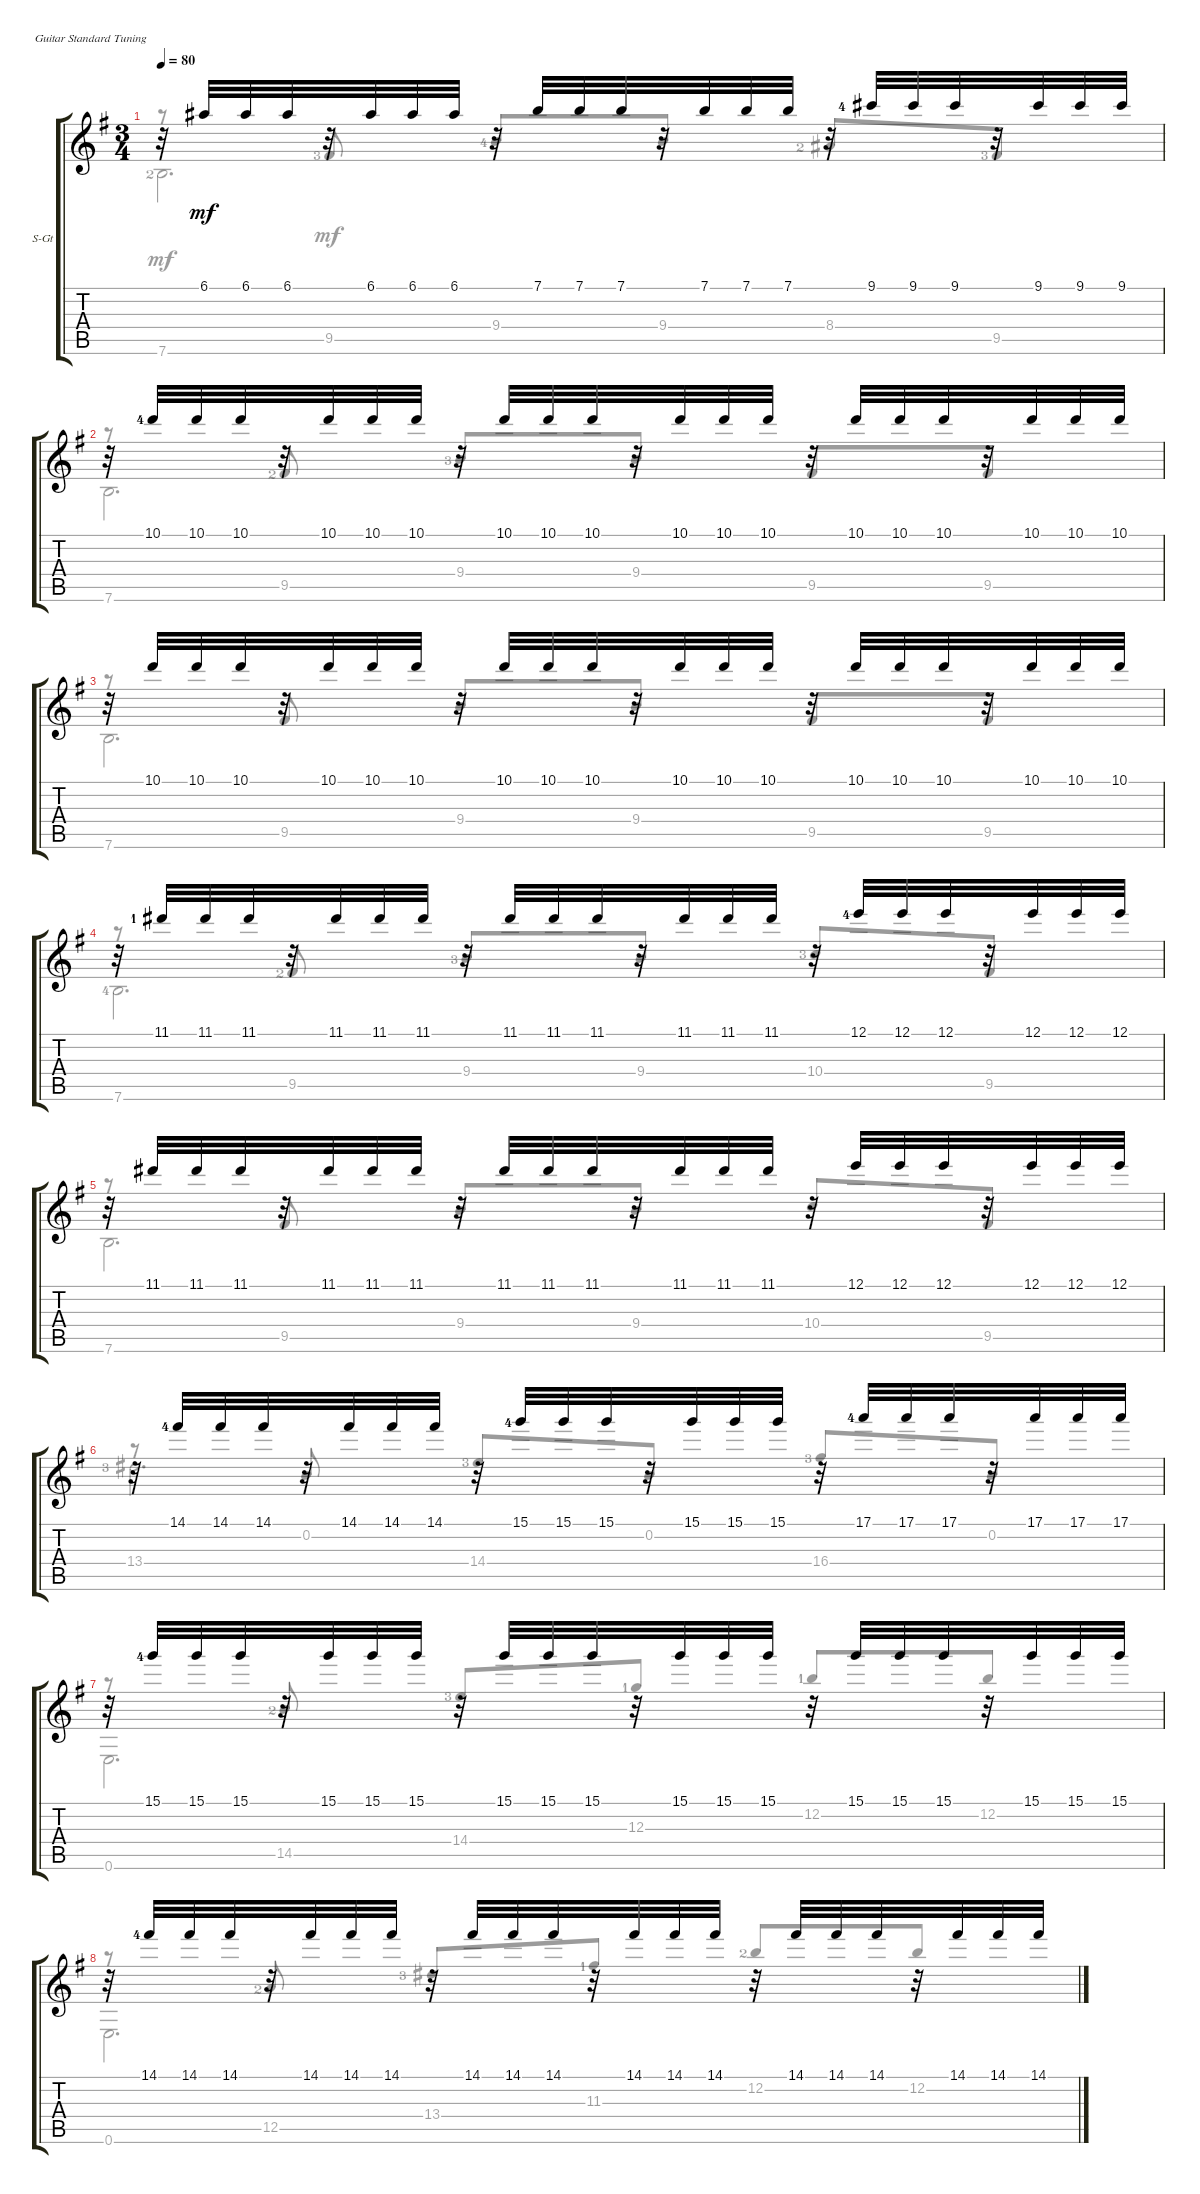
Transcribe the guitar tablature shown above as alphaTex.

\defaultSystemsLayout 4
\bracketExtendMode groupsimilarinstruments
\firstSystemTrackNameOrientation horizontal
\otherSystemsTrackNameOrientation horizontal
\track ("Steel Guitar" "S-Gt") {instrument acousticguitarsteel}
\staff {score tabs}
\tuning (E4 B3 G3 D3 A2 E2)
\voice
\ts (3 4)
\tempo 80
\clef g2
\scale
1.05549
\ks eminor
r.32{dy mf} 6.1.32 6.1.32 6.1.32 r.32 6.1.32 6.1.32 6.1.32 r.32 7.1.32 7.1.32 7.1.32 r.32 7.1.32 7.1.32 7.1.32 r.32 9.1{lf 5}.32 9.1.32 9.1.32 r.32 9.1.32 9.1.32 9.1.32 |
\scale
0.944515 r.32 10.1{lf 5}.32 10.1.32 10.1.32 r.32 10.1.32 10.1.32 10.1.32 r.32 10.1.32 10.1.32 10.1.32 r.32 10.1.32 10.1.32 10.1.32 r.32 10.1.32 10.1.32 10.1.32 r.32 10.1.32 10.1.32 10.1.32 |
\scale
1.05549 r.32 10.1.32 10.1.32 10.1.32 r.32 10.1.32 10.1.32 10.1.32 r.32 10.1.32 10.1.32 10.1.32 r.32 10.1.32 10.1.32 10.1.32 r.32 10.1.32 10.1.32 10.1.32 r.32 10.1.32 10.1.32 10.1.32 |
\scale
0.944515 r.32 11.1{lf 2}.32 11.1.32 11.1.32 r.32 11.1.32 11.1.32 11.1.32 r.32 11.1.32 11.1.32 11.1.32 r.32 11.1.32 11.1.32 11.1.32 r.32 12.1{lf 5}.32 12.1.32 12.1.32 r.32 12.1.32 12.1.32 12.1.32 |
\scale
1.05549 r.32 11.1.32 11.1.32 11.1.32 r.32 11.1.32 11.1.32 11.1.32 r.32 11.1.32 11.1.32 11.1.32 r.32 11.1.32 11.1.32 11.1.32 r.32 12.1.32 12.1.32 12.1.32 r.32 12.1.32 12.1.32 12.1.32 |
\scale
0.944515 r.32 14.1{lf 5}.32 14.1.32 14.1.32 r.32 14.1.32 14.1.32 14.1.32 r.32 15.1{lf 5}.32 15.1.32 15.1.32 r.32 15.1.32 15.1.32 15.1.32 r.32 17.1{lf 5}.32 17.1.32 17.1.32 r.32 17.1.32 17.1.32 17.1.32 |
\scale
1.05549 r.32 15.1{lf 5}.32 15.1.32 15.1.32 r.32 15.1.32 15.1.32 15.1.32 r.32 15.1.32 15.1.32 15.1.32 r.32 15.1.32 15.1.32 15.1.32 r.32 15.1.32 15.1.32 15.1.32 r.32 15.1.32 15.1.32 15.1.32 |
\scale
0.944515 r.32 14.1{lf 5}.32 14.1.32 14.1.32 r.32 14.1.32 14.1.32 14.1.32 r.32 14.1.32 14.1.32 14.1.32 r.32 14.1.32 14.1.32 14.1.32 r.32 14.1.32 14.1.32 14.1.32 r.32 14.1.32 14.1.32 14.1.32
\voice
\clef g2
\ottava regular
\simile none
\scale
1.05549
\ks eminor
r.8{dy mf beam invert} 9.5{lf 4}.8{beam invert} 9.4{lf 5}.8{beam invert} 9.4.8 8.4{lf 3}.8{beam invert} 9.5{lf 4}.8 |
\scale
0.944515 r.8{beam invert} 9.5{lf 3}.8{beam invert} 9.4{lf 4}.8{beam invert} 9.4.8 9.5.8{beam invert} 9.5.8 |
\scale
1.05549 r.8{beam invert} 9.5.8{beam invert} 9.4.8{beam invert} 9.4.8 9.5.8{beam invert} 9.5.8 |
\scale
0.944515 r.8{beam invert} 9.5{lf 3}.8{beam invert} 9.4{lf 4}.8{beam invert} 9.4.8 10.4{lf 4}.8{beam invert} 9.5.8 |
\scale
1.05549 r.8{beam invert} 9.5.8{beam invert} 9.4.8{beam invert} 9.4.8 10.4.8{beam invert} 9.5.8 |
\scale
0.944515 r.8{beam invert} 0.2.8{beam invert} 14.4{lf 4}.8{beam invert} 0.2.8 16.4{lf 4}.8{beam invert} 0.2.8 |
\scale
1.05549 r.8{beam invert} 14.5{lf 3}.8{beam invert} 14.4{lf 4}.8{beam invert} 12.3{lf 2}.8 12.2{lf 2}.8{beam invert} 12.2.8 |
\scale
0.944515 r.8{beam invert} 12.5{lf 3}.8{beam invert} 13.4{lf 4}.8{beam invert} 11.3{lf 2}.8 12.2{lf 3}.8{beam invert} 12.2.8
\voice
\clef g2
\ottava regular
\simile none
\scale
1.05549
\ks eminor
7.6{lf 3}.2{d dy mf} |
\scale
0.944515 7.6.2{d} |
\scale
1.05549 7.6.2{d} |
\scale
0.944515 7.6{lf 5}.2{d} |
\scale
1.05549 7.6.2{d} |
\scale
0.944515 13.4{lf 4}.2{d} |
\scale
1.05549 0.6.2{d} |
\scale
0.944515 0.6.2{d}
